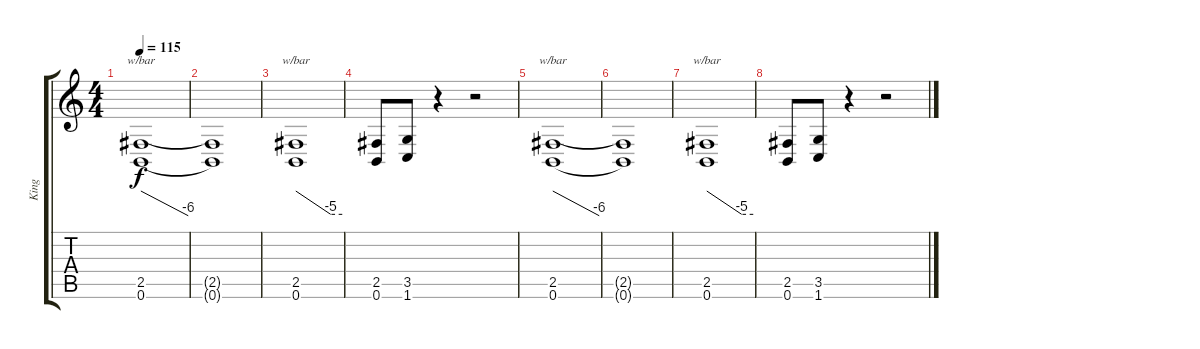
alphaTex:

\track ("King" "King") {instrument distortionguitar}
\staff {score tabs}
\tuning (B3 Gb3 D3 A2 E2 B1) {hide}
\ts (4 4)
\tempo 115
\clef g2
\ks c
(2.5 0.6).1{tbe (dive default 0 0 60 -24) dy f} |
(2.5{t} 0.6{t}).1 |
(2.5 0.6).1{tbe (custom default 0 0 45 -20 60 -20)} |
(2.5 0.6).8 (3.5 1.6).8 r.4 r.2 |
(2.5 0.6).1{tbe (dive default 0 0 60 -24)} |
(2.5{t} 0.6{t}).1 |
(2.5 0.6).1{tbe (custom default 0 0 45 -20 60 -20)} |
(2.5 0.6).8 (3.5 1.6).8 r.4 r.2
